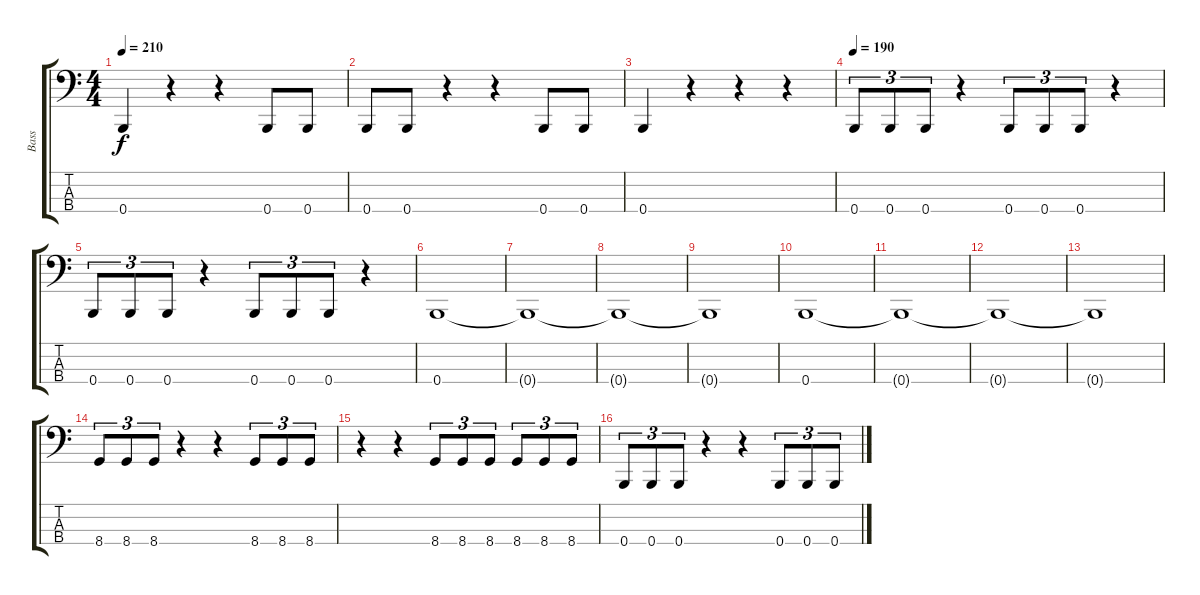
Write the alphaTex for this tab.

\track ("Bass" "Bass") {instrument electricbasspick}
\staff {score tabs}
\tuning (E2 B1 Gb1 B0) {hide}
\ts (4 4)
\tempo 210
\clef f4
\ks c
0.4.4{dy f} r.4 r.4 0.4.8 0.4.8 |
0.4.8 0.4.8 r.4 r.4 0.4.8 0.4.8 |
0.4.4 r.4 r.4 r.4 |
\tempo 190
0.4.8{tu (3 2)} 0.4.8{tu (3 2)} 0.4.8{tu (3 2)} r.4 0.4.8{tu (3 2)} 0.4.8{tu (3 2)} 0.4.8{tu (3 2)} r.4 |
0.4.8{tu (3 2)} 0.4.8{tu (3 2)} 0.4.8{tu (3 2)} r.4 0.4.8{tu (3 2)} 0.4.8{tu (3 2)} 0.4.8{tu (3 2)} r.4 |
0.4.1 |
0.4{t}.1 |
0.4{t}.1 |
0.4{t}.1 |
0.4.1 |
0.4{t}.1 |
0.4{t}.1 |
0.4{t}.1 |
8.4.8{tu (3 2)} 8.4.8{tu (3 2)} 8.4.8{tu (3 2)} r.4 r.4 8.4.8{tu (3 2)} 8.4.8{tu (3 2)} 8.4.8{tu (3 2)} |
r.4 r.4 8.4.8{tu (3 2)} 8.4.8{tu (3 2)} 8.4.8{tu (3 2)} 8.4.8{tu (3 2)} 8.4.8{tu (3 2)} 8.4.8{tu (3 2)} |
0.4.8{tu (3 2)} 0.4.8{tu (3 2)} 0.4.8{tu (3 2)} r.4 r.4 0.4.8{tu (3 2)} 0.4.8{tu (3 2)} 0.4.8{tu (3 2)}
